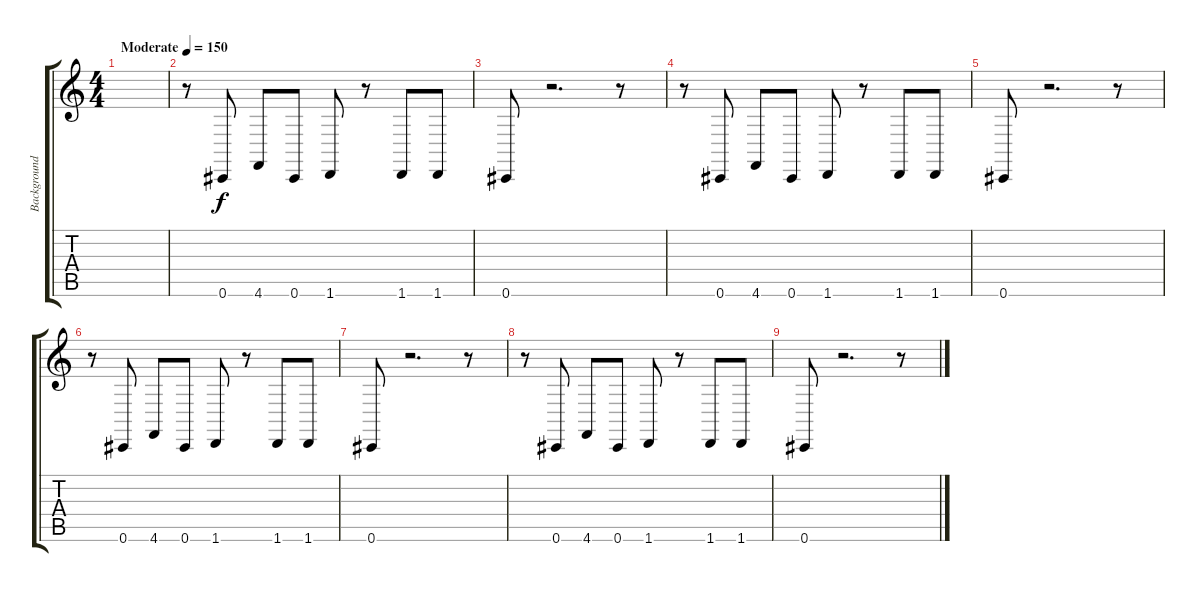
\track ("Background Guitar" "Background") {instrument synthbrass1}
\staff {score tabs}
\tuning (Eb4 Bb3 Gb3 Db3 Ab2 Db2) {hide}
\ts (4 4)
\tempo (150 "Moderate")
\clef g2
\ks c
|
r.8 0.6.8 4.6.8 0.6.8 1.6.8 r.8 1.6.8 1.6.8 |
0.6.8 r.2{d} r.8 |
r.8 0.6.8 4.6.8 0.6.8 1.6.8 r.8 1.6.8 1.6.8 |
0.6.8 r.2{d} r.8 |
r.8 0.6.8 4.6.8 0.6.8 1.6.8 r.8 1.6.8 1.6.8 |
0.6.8 r.2{d} r.8 |
r.8 0.6.8 4.6.8 0.6.8 1.6.8 r.8 1.6.8 1.6.8 |
0.6.8 r.2{d} r.8
